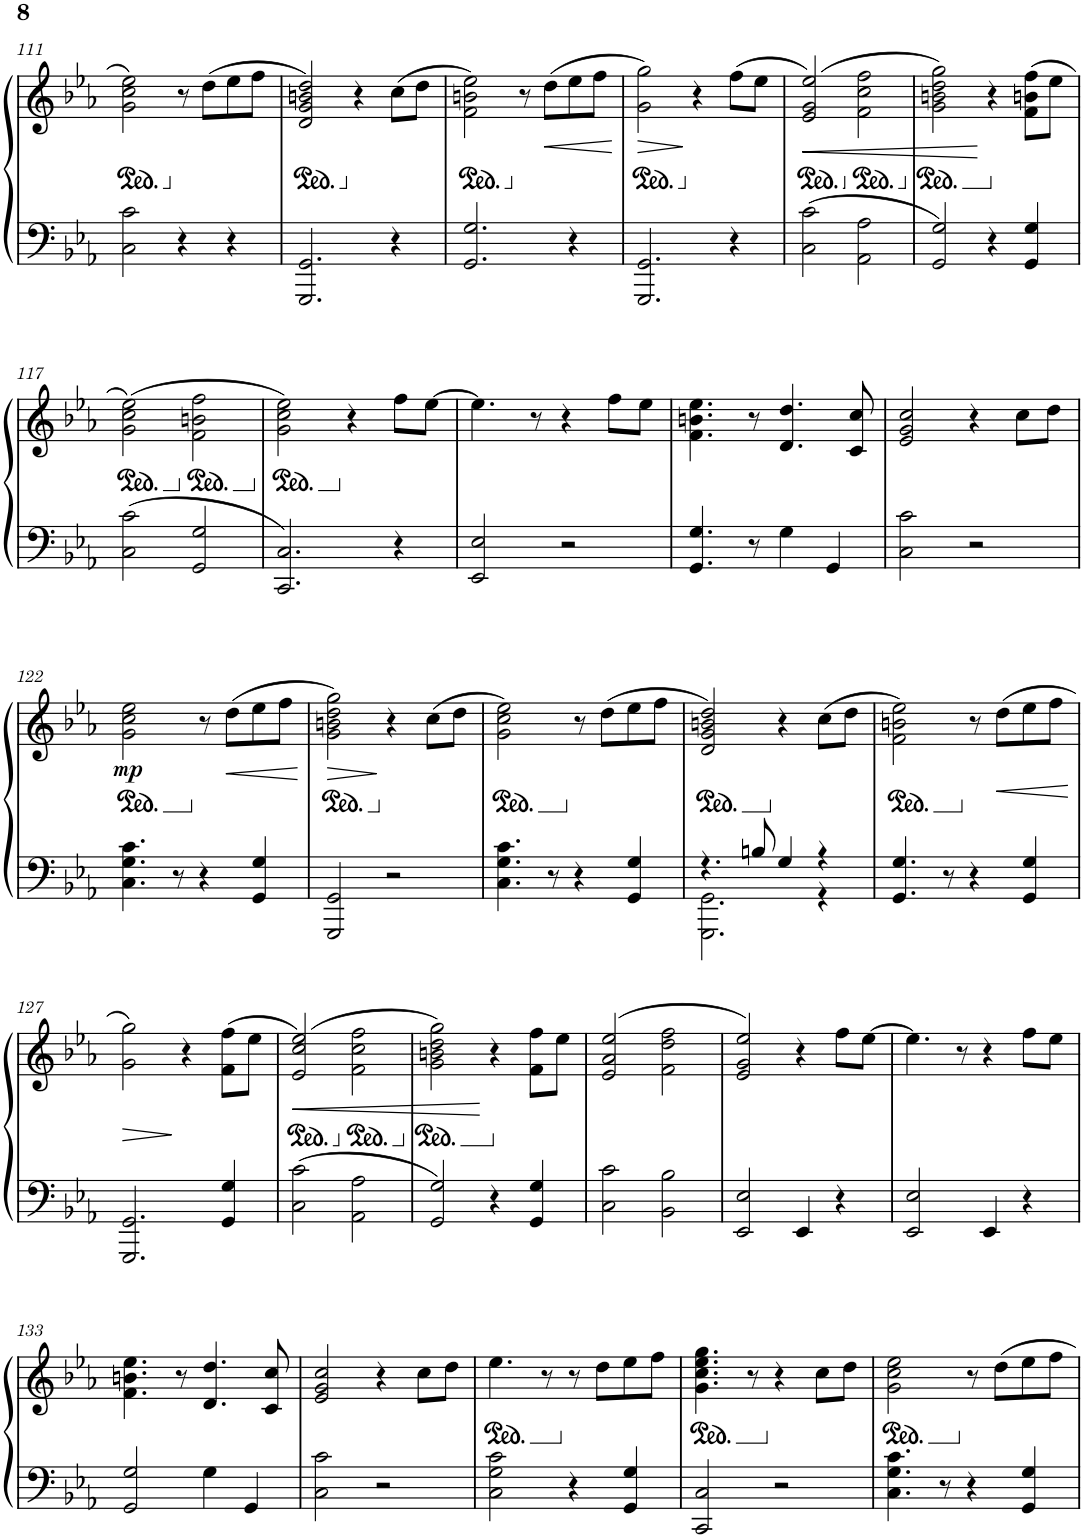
**kern	**kern	**dynam
*part1	*part1	*part1
*staff2	*staff1	*staff1/2
*I"Piano	*	*
*I'Pno.	*	*
!!LO:PB:g=z
*clefF4	*clefG2	*
*k[b-e-a-]	*k[b-e-a-]	*
*M4/4	*M4/4	*
*	*ped	*
=111	=111	=111
2C\ 2c\	2g\ 2cc\ 2ee-\	.
*	*Xped	*
4r	8r	.
.	(8dd\L	.
4r	8ee-\	.
.	8ff\J	.
=112	=112	=112
*	*ped	*
2.GGG/ 2.GG/	2d/ 2g/ 2bn/ 2dd/)	.
*	*Xped	*
.	4r	.
4r	(8cc\L	.
.	8dd\J	.
=113	=113	=113
*	*ped	*
2.GG/ 2.G/	2f\ 2bn\ 2ee-\)	.
*	*Xped	*
.	8r	.
!	!	!LO:HP:b
.	(8dd\L	<
4r	8ee-\	.
.	8ff\J	.
.	.	[
=114	=114	=114
*	*ped	*
!	!	!LO:HP:b
2.GGG/ 2.GG/	2g\ 2gg\)	>
.	4r	]
*	*Xped	*
4r	(8ff\L	.
.	8ee-\J	.
=115	=115	=115
*	*ped	*
2C\ 2c\	(2e-/ 2g/ 2ee-/)	.
*Xped	*	*
*	*Xped	*
*	*ped	*
!	!	!LO:HP:b
2AA-\ 2A-\	2f\ 2cc\ 2ff\	<
=116	=116	=116
*	*ped	*
2GG/ 2G/	2g\ 2bn\ 2dd\ 2gg\)	.
*	*Xped	*
4r	4r	[
4GG/ 4G/	(8f\ 8bn\ 8ff\L	.
.	8ee-\J	.
!!LO:LB:g=z
=117	=117	=117
*	*ped	*
2C\ 2c\	(2g\ 2cc\ 2ee-\)	.
*	*Xped	*
*	*ped	*
2GG/ 2G/	2f\ 2bn\ 2ff\	.
=118	=118	=118
*	*Xped	*
*	*ped	*
2.CC/ 2.C/	2g\ 2cc\ 2ee-\)	.
*	*Xped	*
.	4r	.
4r	8ff\L	.
.	[8ee-\J	.
=119	=119	=119
2EE-/ 2E-/	4.ee-\]	.
.	8r	.
2r	4r	.
.	8ff\L	.
.	8ee-\J	.
=120	=120	=120
4.GG/ 4.G/	4.f\ 4.bn\ 4.ee-\	.
8r	8r	.
4G\	4.d/ 4.dd/	.
4GG/	.	.
.	8c/ 8cc/	.
=121	=121	=121
2C\ 2c\	2e-/ 2g/ 2cc/	.
2r	4r	.
.	8cc\L	.
.	8dd\J	.
!!LO:LB:g=z
=122	=122	=122
*	*ped	*
!	!	!LO:DY:b
4.C\ 4.G\ 4.c\	2g\ 2cc\ 2ee-\	mp
8r	.	.
*	*Xped	*
4r	8r	.
!	!	!LO:HP:b
.	(8dd\L	<
4GG/ 4G/	8ee-\	.
.	8ff\J	.
.	.	[
=123	=123	=123
*	*ped	*
!	!	!LO:HP:b
2GGG/ 2GG/	2g\ 2bn\ 2dd\ 2gg\)	>
2r	4r	]
*	*Xped	*
.	(8cc\L	.
.	8dd\J	.
=124	=124	=124
*	*ped	*
4.C\ 4.G\ 4.c\	2g\ 2cc\ 2ee-\)	.
8r	.	.
*	*Xped	*
4r	8r	.
.	(8dd\L	.
4GG/ 4G/	8ee-\	.
.	8ff\J	.
=125	=125	=125
*^	*	*
*	*	*ped	*
4.r	2.GGG\ 2.GG\	2d/ 2g/ 2bn/ 2dd/)	.
8Bn/	.	.	.
*	*	*Xped	*
4G/	.	4r	.
4r	4r	(8cc\L	.
.	.	8dd\J	.
*v	*v	*	*
=126	=126	=126
*	*ped	*
4.GG/ 4.G/	2f\ 2bn\ 2ee-\)	.
8r	.	.
*	*Xped	*
4r	8r	.
!	!	!LO:HP:b
.	(8dd\L	<
4GG/ 4G/	8ee-\	.
.	8ff\J	.
.	.	[
!!LO:LB:g=z
=127	=127	=127
!	!	!LO:HP:b
2.GGG/ 2.GG/	2g\ 2gg\)	>
.	4r	]
4GG/ 4G/	(8f\ 8ff\L	.
.	8ee-\J	.
=128	=128	=128
*	*ped	*
2C\ 2c\	(2e-/ 2cc/ 2ee-/)	.
*Xped	*	*
*	*Xped	*
*	*ped	*
!	!	!LO:HP:b
2AA-\ 2A-\	2f\ 2cc\ 2ff\	<
=129	=129	=129
*	*ped	*
2GG/ 2G/	2g\ 2bn\ 2dd\ 2gg\)	.
*	*Xped	*
4r	4r	[
4GG/ 4G/	8f\ 8ff\L	.
.	8ee-\J	.
=130	=130	=130
2C\ 2c\	(2e-/ 2a-/ 2ee-/	.
2BB-\ 2B-\	2f\ 2dd\ 2ff\	.
=131	=131	=131
2EE-/ 2E-/	2e-/ 2g/ 2ee-/)	.
4EE-/	4r	.
4r	8ff\L	.
.	[8ee-\J	.
=132	=132	=132
2EE-/ 2E-/	4.ee-\]	.
.	8r	.
4EE-/	4r	.
4r	8ff\L	.
.	8ee-\J	.
!!LO:LB:g=z
=133	=133	=133
2GG/ 2G/	4.f\ 4.bn\ 4.ee-\	.
.	8r	.
4G\	4.d/ 4.dd/	.
4GG/	.	.
.	8c/ 8cc/	.
=134	=134	=134
2C\ 2c\	2e-/ 2g/ 2cc/	.
2r	4r	.
.	8cc\L	.
.	8dd\J	.
=135	=135	=135
*	*ped	*
2C\ 2G\ 2c\	4.ee-\	.
.	8r	.
*	*Xped	*
4r	8r	.
.	8dd\L	.
4GG/ 4G/	8ee-\	.
.	8ff\J	.
=136	=136	=136
*	*ped	*
2CC/ 2C/	4.g\ 4.cc\ 4.ee-\ 4.gg\	.
.	8r	.
*	*Xped	*
2r	4r	.
.	8cc\L	.
.	8dd\J	.
=137	=137	=137
*	*ped	*
4.C\ 4.G\ 4.c\	2g\ 2cc\ 2ee-\	.
8r	.	.
*	*Xped	*
4r	8r	.
.	8dd\L	.
4GG/ 4G/	8ee-\	.
.	8ff\J	.
=	=	=
*-	*-	*-
